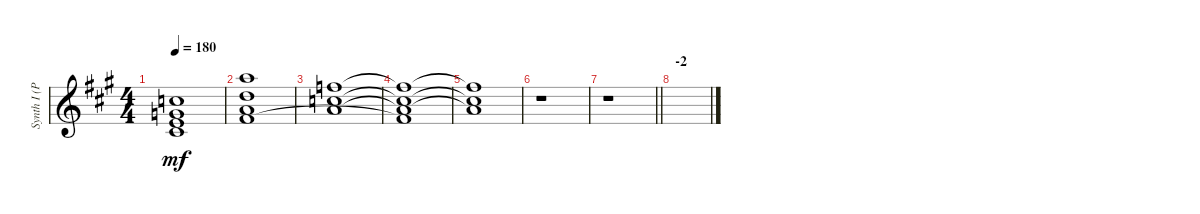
\track ("Synth I (Pad)" "Synth I (P") {instrument pad2warm}
\staff {score}
\tuning (E4 B3 G3 D3 A2 E2 B1) {hide}
\ts (4 4)
\tempo 180
\clef g2
\ks a
(0.1 8.2 17.3 11.4{t}).1{dy mf} |
(17.1 15.2 14.3 16.4).1 |
(5.1 13.2 22.3).1 |
(5.1{t} 13.2{t} 22.3{t} 16.4{t}).1 |
(5.1{t} 13.2{t} 22.3{t}).1 |
r.1 |
\barLineRight lightlight
r.1 |
\section ("" "-2")
